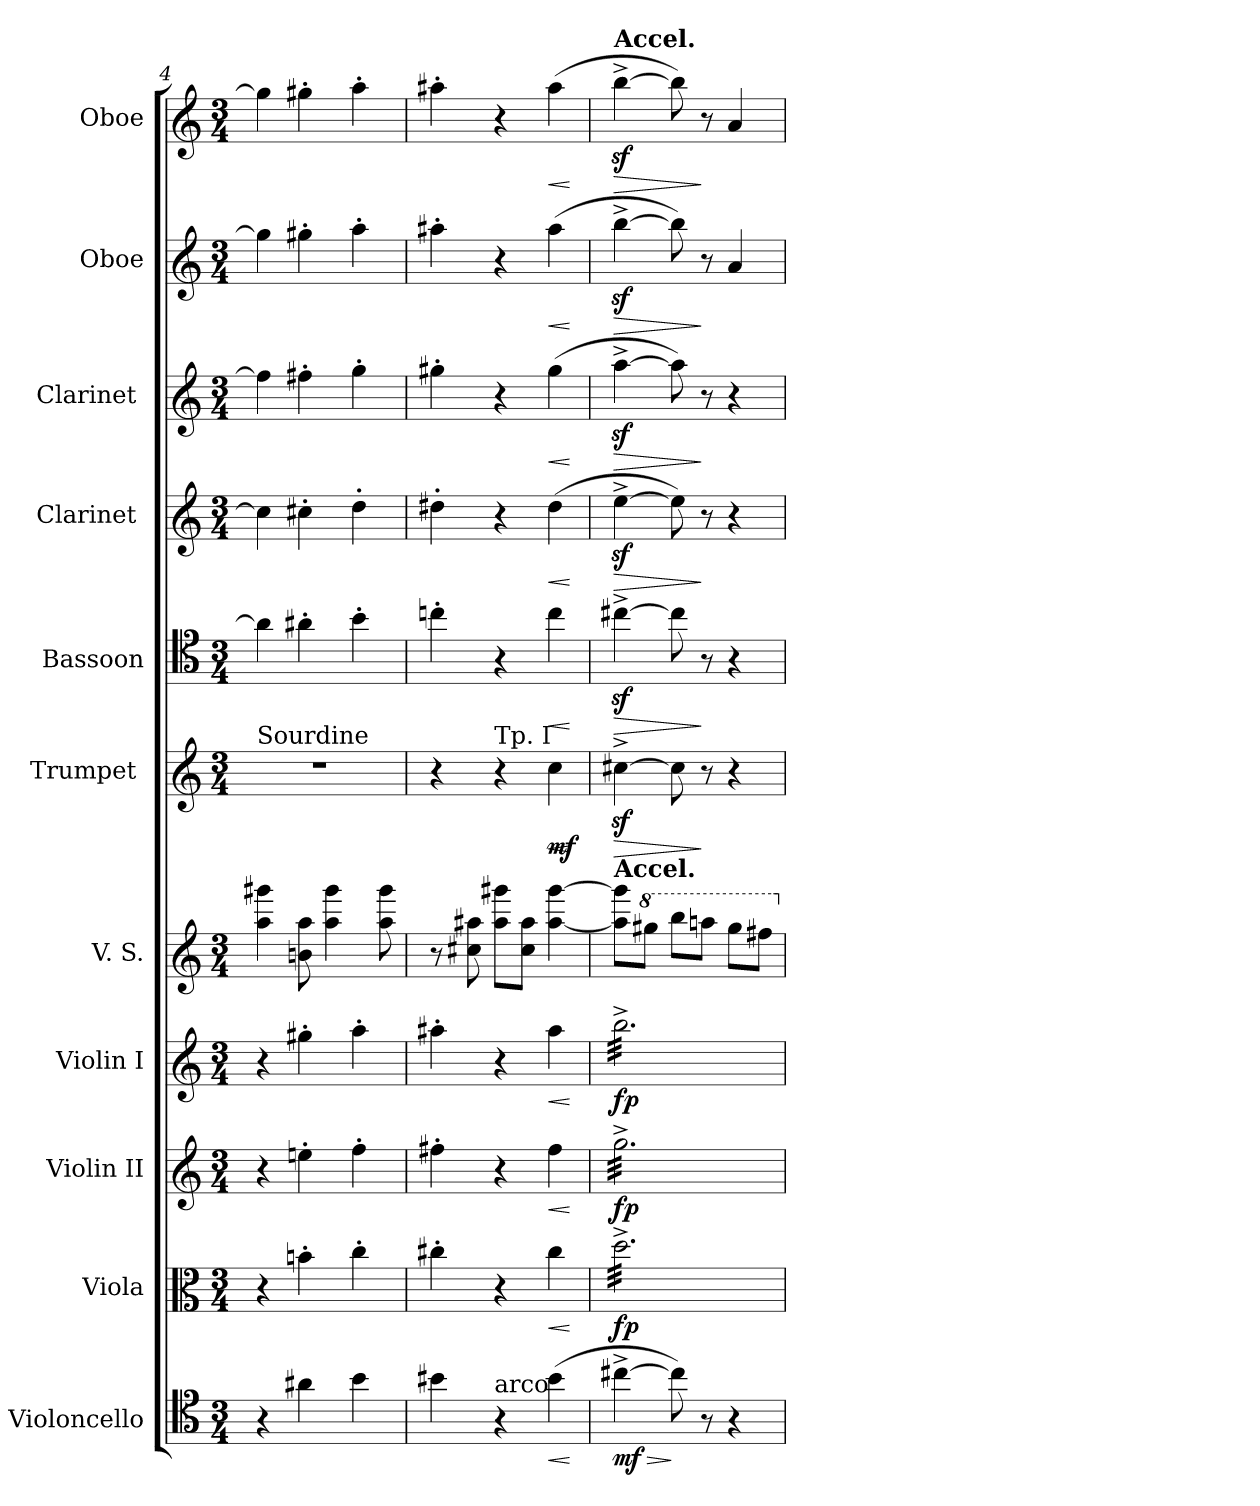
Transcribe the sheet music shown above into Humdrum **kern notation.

**kern	**dynam	**kern	**dynam	**kern	**dynam	**kern	**dynam	**kern	**kern	**dynam	**kern	**dynam	**kern	**dynam	**kern	**dynam	**kern	**dynam	**kern	**dynam
*part11	*part11	*part10	*part10	*part9	*part9	*part8	*part8	*part7	*part6	*part6	*part5	*part5	*part4	*part4	*part3	*part3	*part2	*part2	*part1	*part1
*staff11	*staff11	*staff10	*staff10	*staff9	*staff9	*staff8	*staff8	*staff7	*staff6	*staff6	*staff5	*staff5	*staff4	*staff4	*staff3	*staff3	*staff2	*staff2	*staff1	*staff1
*I"Violoncello	*	*I"Viola	*	*I"Violin II	*	*I"Violin I	*	*I"V. S.	*I"Trumpet [C]	*	*I"Bassoon	*	*I"Clarinet [C]	*	*I"Clarinet [C]	*	*I"Oboe	*	*I"Oboe	*
*I'Vc.	*	*I'Vla.	*	*I'Vln. II	*	*I'Vln. I	*	*	*	*	*I'Bsn.	*	*I'Cl.	*	*I'Cl.	*	*I'Ob.	*	*I'Ob.	*
*clefC4	*	*clefC3	*	*clefG2	*	*clefG2	*	*clefG2	*clefG2	*	*clefC4	*	*clefG2	*	*clefG2	*	*clefG2	*	*clefG2	*
*	*	*	*	*	*	*	*	*	*	*	*	*	*ITrd1c2	*	*ITrd1c2	*	*	*	*	*
*k[]	*	*k[]	*	*k[]	*	*k[]	*	*k[]	*k[]	*	*k[]	*	*k[b-e-]	*	*k[b-e-]	*	*k[]	*	*k[]	*
*M3/4	*	*M3/4	*	*M3/4	*	*M3/4	*	*M3/4	*M3/4	*	*M3/4	*	*M3/4	*	*M3/4	*	*M3/4	*	*M3/4	*
=4	=4	=4	=4	=4	=4	=4	=4	=4	=4	=4	=4	=4	=4	=4	=4	=4	=4	=4	=4	=4
!	!	!	!	!	!	!	!	!	!LO:TX:a:t=Sourdine	!	!	!	!	!	!	!	!	!	!	!
4r	.	4r	.	4r	.	4r	.	4aa 4ggg#X	4%3r	.	4a]	.	4b-]	.	4ee-]	.	4gg]	.	4gg]	.
4a#X	.	4bn'	.	4een'	.	4gg#X'	.	8bn 8aa	.	.	4a#X'	.	4bn'	.	4een'	.	4gg#X'	.	4gg#X'	.
.	.	.	.	.	.	.	.	4aa 4ggg#	.	.	.	.	.	.	.	.	.	.	.	.
4b	.	4cc'	.	4ff'	.	4aa'	.	.	.	.	4b'	.	4cc'	.	4ff'	.	4aa'	.	4aa'	.
.	.	.	.	.	.	.	.	8aa 8ggg#	.	.	.	.	.	.	.	.	.	.	.	.
=5	=5	=5	=5	=5	=5	=5	=5	=5	=5	=5	=5	=5	=5	=5	=5	=5	=5	=5	=5	=5
4b#X	.	4cc#X'	.	4ff#X'	.	4aa#X'	.	8r	4r	.	4ccn'	.	4cc#X'	.	4ff#X'	.	4aa#X'	.	4aa#X'	.
.	.	.	.	.	.	.	.	8cc#X 8aa#X	.	.	.	.	.	.	.	.	.	.	.	.
!	!	!	!	!	!	!	!	!	!LO:TX:a:t=Tp. I	!	!	!	!	!	!	!	!	!	!	!
!LO:TX:a:t=arco	!	!	!	!	!	!	!	!	!	!	!	!	!	!	!	!	!	!	!	!
4r	.	4r	.	4r	.	4r	.	8aa# 8ggg#XL	4r	.	4r	.	4r	.	4r	.	4r	.	4r	.
.	.	.	.	.	.	.	.	8cc# 8aa#J	.	.	.	.	.	.	.	.	.	.	.	.
!	!LO:HP:b	!	!LO:HP:b	!	!LO:HP:b	!	!LO:HP:b	!	!	!LO:HP:b	!	!LO:HP:b	!	!LO:HP:b	!	!LO:HP:b	!	!LO:HP:b	!	!LO:HP:b
(4b#	<	4cc#	<	4ff#	<	4aa#	<	[4aa# [4ggg#	4cc	< mf	4cc	<	(4cc#	<	(4ff#	<	(4aa#	<	(4aa#	<
.	[	.	[	.	[	.	[	.	.	[	.	[	.	[	.	[	.	[	.	[
=6	=6	=6	=6	=6	=6	=6	=6	=6	=6	=6	=6	=6	=6	=6	=6	=6	=6	=6	=6	=6
!	!	!	!	!	!	!	!	!	!	!	!	!	!	!	!	!	!	!	!LO:TX:a:B:t=Accel.	!
!	!	!	!	!	!	!	!	!LO:TX:a:B:t=Accel.	!	!	!	!	!	!	!	!	!	!	!	!
!	!	!	!	!	!	!LO:TX:b:i:t=cresc.	!	!	!	!	!	!	!	!	!	!	!	!	!	!
!	!	!	!	!LO:TX:b:i:t=cresc.	!	!	!	!	!	!	!	!	!	!	!	!	!	!	!	!
!	!	!LO:TX:b:i:t=cresc.	!	!	!	!	!	!	!	!	!	!	!	!	!	!	!	!	!	!
!	!LO:HP:b	!	!	!	!	!	!	!	!	!LO:HP:b	!	!LO:HP:b	!	!LO:HP:b	!	!LO:HP:b	!	!LO:HP:b	!	!LO:HP:b
*	*	*tremolo	*	*	*	*	*	*	*	*	*	*	*	*	*	*	*	*	*	*
*	*	*	*	*tremolo	*	*	*	*	*	*	*	*	*	*	*	*	*	*	*	*
*	*	*	*	*	*	*tremolo	*	*	*	*	*	*	*	*	*	*	*	*	*	*
[4cc#X^	> mf	32dd^LLL	fp	32gg^LLL	fp	32bb^LLL	fp	8aa#] 8ggg#]L	[4cc#Xz^	>	[4cc#Xz^	>	[4ddz^	>	[4ggz^	>	[4bbz^	>	[4bbz^	>
.	.	32dd^	.	32gg^	.	32bb^	.	.	.	.	.	.	.	.	.	.	.	.	.	.
.	.	32dd^	.	32gg^	.	32bb^	.	.	.	.	.	.	.	.	.	.	.	.	.	.
.	.	32dd^	.	32gg^	.	32bb^	.	.	.	.	.	.	.	.	.	.	.	.	.	.
*	*	*	*	*	*	*	*	*8va	*	*	*	*	*	*	*	*	*	*	*	*
.	.	32dd^	.	32gg^	.	32bb^	.	8ggg#XJ	.	.	.	.	.	.	.	.	.	.	.	.
.	.	32dd^	.	32gg^	.	32bb^	.	.	.	.	.	.	.	.	.	.	.	.	.	.
.	.	32dd^	.	32gg^	.	32bb^	.	.	.	.	.	.	.	.	.	.	.	.	.	.
.	.	32dd^	.	32gg^	.	32bb^	.	.	.	.	.	.	.	.	.	.	.	.	.	.
8cc#])	]	32dd^	.	32gg^	.	32bb^	.	8bbbL	8cc#]	.	8cc#]	.	8dd])	.	8gg])	.	8bb])	.	8bb])	.
.	.	32dd^	.	32gg^	.	32bb^	.	.	.	.	.	.	.	.	.	.	.	.	.	.
.	.	32dd^	.	32gg^	.	32bb^	.	.	.	.	.	.	.	.	.	.	.	.	.	.
.	.	32dd^	.	32gg^	.	32bb^	.	.	.	.	.	.	.	.	.	.	.	.	.	.
8r	.	32dd^	.	32gg^	.	32bb^	.	8aaanJ	8r	]	8r	]	8r	]	8r	]	8r	]	8r	]
.	.	32dd^	.	32gg^	.	32bb^	.	.	.	.	.	.	.	.	.	.	.	.	.	.
.	.	32dd^	.	32gg^	.	32bb^	.	.	.	.	.	.	.	.	.	.	.	.	.	.
.	.	32dd^	.	32gg^	.	32bb^	.	.	.	.	.	.	.	.	.	.	.	.	.	.
4r	.	32dd^	.	32gg^	.	32bb^	.	8ggg#L	4r	.	4r	.	4r	.	4r	.	4a	.	4a	.
.	.	32dd^	.	32gg^	.	32bb^	.	.	.	.	.	.	.	.	.	.	.	.	.	.
.	.	32dd^	.	32gg^	.	32bb^	.	.	.	.	.	.	.	.	.	.	.	.	.	.
.	.	32dd^	.	32gg^	.	32bb^	.	.	.	.	.	.	.	.	.	.	.	.	.	.
.	.	32dd^	.	32gg^	.	32bb^	.	8fff#XJ	.	.	.	.	.	.	.	.	.	.	.	.
.	.	32dd^	.	32gg^	.	32bb^	.	.	.	.	.	.	.	.	.	.	.	.	.	.
.	.	32dd^	.	32gg^	.	32bb^	.	.	.	.	.	.	.	.	.	.	.	.	.	.
.	.	32dd^JJJ	.	32gg^JJJ	.	32bb^JJJ	.	.	.	.	.	.	.	.	.	.	.	.	.	.
*	*	*	*	*	*	*Xtremolo	*	*	*	*	*	*	*	*	*	*	*	*	*	*
*	*	*	*	*Xtremolo	*	*	*	*	*	*	*	*	*	*	*	*	*	*	*	*
*	*	*Xtremolo	*	*	*	*	*	*	*	*	*	*	*	*	*	*	*	*	*	*
*	*	*	*	*	*	*	*	*X8va	*	*	*	*	*	*	*	*	*	*	*	*
=	=	=	=	=	=	=	=	=	=	=	=	=	=	=	=	=	=	=	=	=
*-	*-	*-	*-	*-	*-	*-	*-	*-	*-	*-	*-	*-	*-	*-	*-	*-	*-	*-	*-	*-
